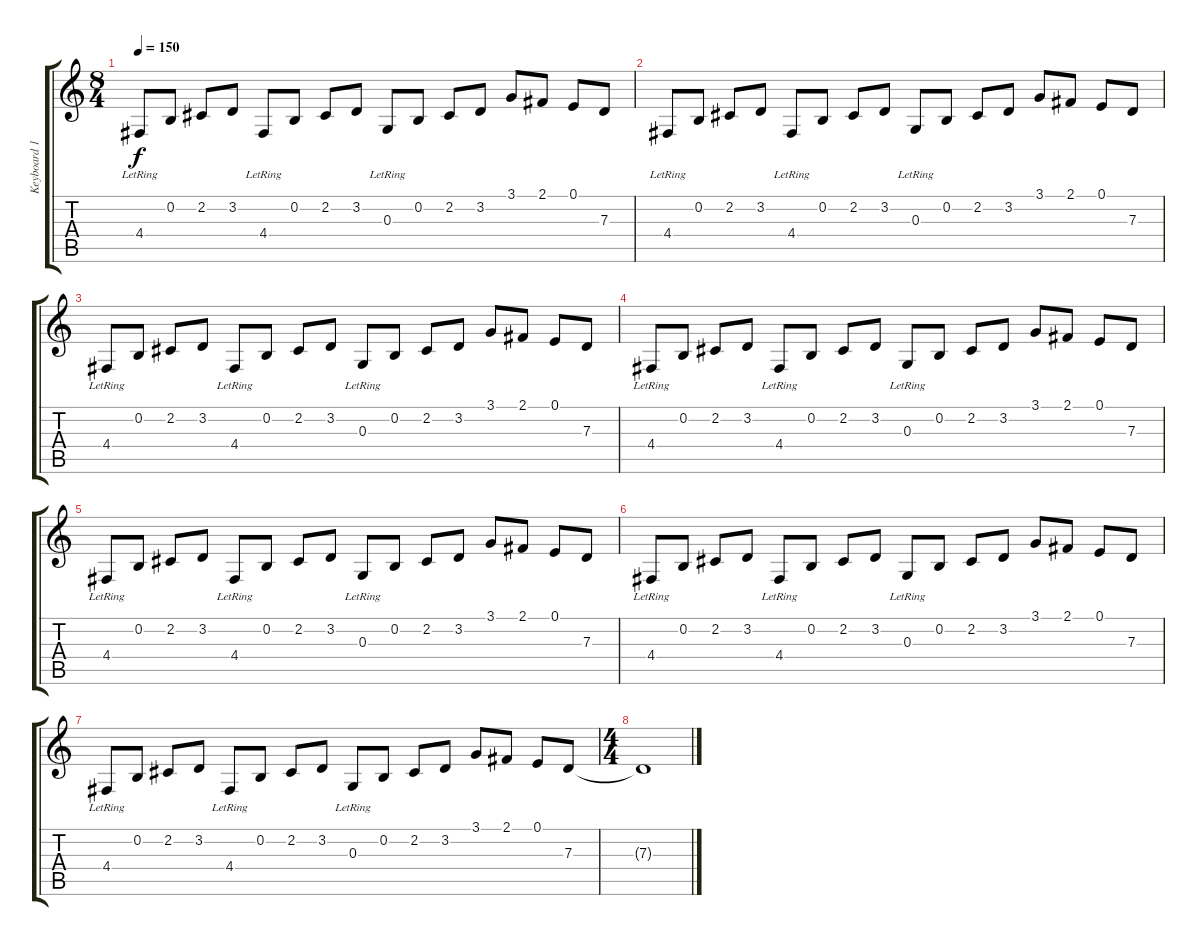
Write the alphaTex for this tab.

\track ("Keyboard 1" "Keyboard 1") {instrument musicbox}
\staff {score tabs}
\tuning (E4 B3 G3 D3 A2 E2) {hide}
\ts (8 4)
\tempo 150
\clef g2
\ks c
4.4{lr}.8{dy f} 0.2.8 2.2.8 3.2.8 4.4{lr}.8 0.2.8 2.2.8 3.2.8 0.3{lr}.8 0.2.8 2.2.8 3.2.8 3.1.8 2.1.8 0.1.8 7.3.8 |
4.4{lr}.8 0.2.8 2.2.8 3.2.8 4.4{lr}.8 0.2.8 2.2.8 3.2.8 0.3{lr}.8 0.2.8 2.2.8 3.2.8 3.1.8 2.1.8 0.1.8 7.3.8 |
4.4{lr}.8 0.2.8 2.2.8 3.2.8 4.4{lr}.8 0.2.8 2.2.8 3.2.8 0.3{lr}.8 0.2.8 2.2.8 3.2.8 3.1.8 2.1.8 0.1.8 7.3.8 |
4.4{lr}.8 0.2.8 2.2.8 3.2.8 4.4{lr}.8 0.2.8 2.2.8 3.2.8 0.3{lr}.8 0.2.8 2.2.8 3.2.8 3.1.8 2.1.8 0.1.8 7.3.8 |
4.4{lr}.8 0.2.8 2.2.8 3.2.8 4.4{lr}.8 0.2.8 2.2.8 3.2.8 0.3{lr}.8 0.2.8 2.2.8 3.2.8 3.1.8 2.1.8 0.1.8 7.3.8 |
4.4{lr}.8 0.2.8 2.2.8 3.2.8 4.4{lr}.8 0.2.8 2.2.8 3.2.8 0.3{lr}.8 0.2.8 2.2.8 3.2.8 3.1.8 2.1.8 0.1.8 7.3.8 |
4.4{lr}.8 0.2.8 2.2.8 3.2.8 4.4{lr}.8 0.2.8 2.2.8 3.2.8 0.3{lr}.8 0.2.8 2.2.8 3.2.8 3.1.8 2.1.8 0.1.8 7.3.8 |
\ts (4 4)
7.3{t}.1
